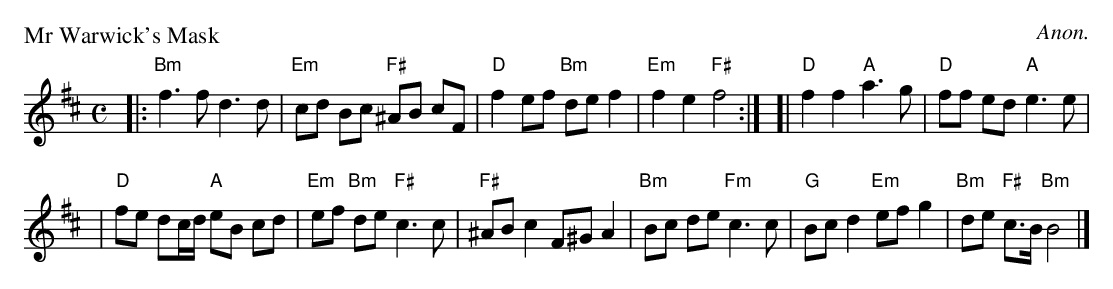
X:1
P: Mr Warwick's Mask
C: Anon.
M: C
L: 1/8
K: Bm
|:"Bm"f3 f d3 d | "Em"cd Bc "F#"^AB cF \
|  "D"f2 ef "Bm"de f2 | "Em"f2 e2 "F#"f4 :| \
[| "D"f2 f2 "A"a3 g | "D"ff ed "A"e3 e |
|  "D"fe dc/d/ "A"eB cd | "Em"ef "Bm"de "F#"c3 c \
| "F#"^AB c2 F^G A2 | "Bm"Bc de "Fm"c3 c \
|  "G"Bc d2 "Em"ef g2 | "Bm"de "F#"c>B "Bm"B4 |]
